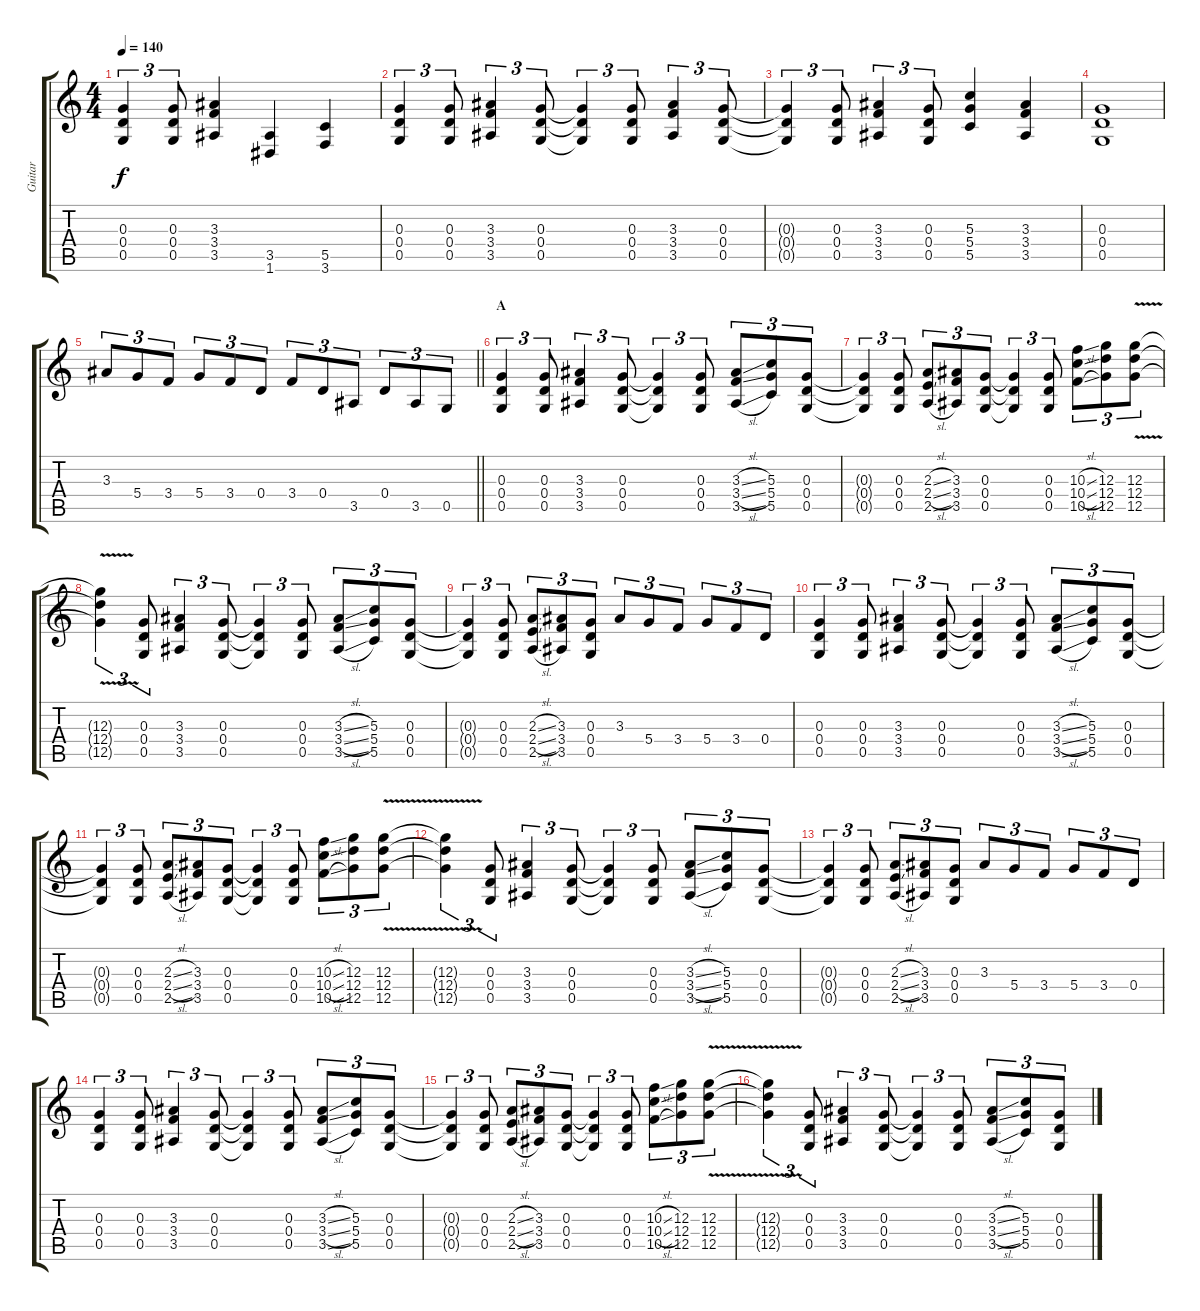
\track ("Guitar" "Guitar") {instrument distortionguitar}
\staff {score tabs}
\tuning (E4 B3 G3 D3 G2 D2) {hide}
\ts (4 4)
\tempo 140
\clef g2
\ks c
(0.3{t} 0.4{t} 0.5{t}).4{tu (3 2) dy f} (0.3 0.4 0.5).8{tu (3 2)} (3.3 3.4 3.5).4 (3.5 1.6).4 (5.5 3.6).4 |
(0.3 0.4 0.5).4{tu (3 2)} (0.3 0.4 0.5).8{tu (3 2)} (3.3 3.4 3.5).4{tu (3 2)} (0.3 0.4 0.5).8{tu (3 2)} (0.3{t} 0.4{t} 0.5{t}).4{tu (3 2)} (0.3 0.4 0.5).8{tu (3 2)} (3.3 3.4 3.5).4{tu (3 2)} (0.3 0.4 0.5).8{tu (3 2)} |
(0.3{t} 0.4{t} 0.5{t}).4{tu (3 2)} (0.3 0.4 0.5).8{tu (3 2)} (3.3 3.4 3.5).4{tu (3 2)} (0.3 0.4 0.5).8{tu (3 2)} (5.3 5.4 5.5).4 (3.3 3.4 3.5).4 |
(0.3 0.4 0.5).1 |
\barLineRight lightlight
3.3.8{tu (3 2)} 5.4.8{tu (3 2)} 3.4.8{tu (3 2)} 5.4.8{tu (3 2)} 3.4.8{tu (3 2)} 0.4.8{tu (3 2)} 3.4.8{tu (3 2)} 0.4.8{tu (3 2)} 3.5.8{tu (3 2)} 0.4.8{tu (3 2)} 3.5.8{tu (3 2)} 0.5.8{tu (3 2)} |
\section ("" "A")
(0.3 0.4 0.5).4{tu (3 2) instrument distortionguitar} (0.3 0.4 0.5).8{tu (3 2)} (3.3 3.4 3.5).4{tu (3 2)} (0.3 0.4 0.5).8{tu (3 2)} (0.3{t} 0.4{t} 0.5{t}).4{tu (3 2)} (0.3 0.4 0.5).8{tu (3 2)} (3.3{sl} 3.4{sl} 3.5{sl}).8{tu (3 2)} (5.3 5.4 5.5).8{tu (3 2)} (0.3 0.4 0.5).8{tu (3 2)} |
(0.3{t} 0.4{t} 0.5{t}).4{tu (3 2)} (0.3 0.4 0.5).8{tu (3 2)} (2.3{sl} 2.4{sl} 2.5{sl}).8{tu (3 2)} (3.3 3.4 3.5).8{tu (3 2)} (0.3 0.4 0.5).8{tu (3 2)} (0.3{t} 0.4{t} 0.5{t}).4{tu (3 2)} (0.3 0.4 0.5).8{tu (3 2)} (10.3{sl} 10.4{sl} 10.5{sl}).8{tu (3 2)} (12.3 12.4 12.5).8{tu (3 2)} (12.3{v} 12.4{v} 12.5{v}).8{tu (3 2)} |
(12.3{t} 12.4{t} 12.5{t}).4{tu (3 2)} (0.3 0.4 0.5).8{tu (3 2)} (3.3 3.4 3.5).4{tu (3 2)} (0.3 0.4 0.5).8{tu (3 2)} (0.3{t} 0.4{t} 0.5{t}).4{tu (3 2)} (0.3 0.4 0.5).8{tu (3 2)} (3.3{sl} 3.4{sl} 3.5{sl}).8{tu (3 2)} (5.3 5.4 5.5).8{tu (3 2)} (0.3 0.4 0.5).8{tu (3 2)} |
(0.3{t} 0.4{t} 0.5{t}).4{tu (3 2)} (0.3 0.4 0.5).8{tu (3 2)} (2.3{sl} 2.4{sl} 2.5{sl}).8{tu (3 2)} (3.3 3.4 3.5).8{tu (3 2)} (0.3 0.4 0.5).8{tu (3 2)} 3.3.8{tu (3 2)} 5.4.8{tu (3 2)} 3.4.8{tu (3 2)} 5.4.8{tu (3 2)} 3.4.8{tu (3 2)} 0.4.8{tu (3 2)} |
(0.3 0.4 0.5).4{tu (3 2) instrument distortionguitar} (0.3 0.4 0.5).8{tu (3 2)} (3.3 3.4 3.5).4{tu (3 2)} (0.3 0.4 0.5).8{tu (3 2)} (0.3{t} 0.4{t} 0.5{t}).4{tu (3 2)} (0.3 0.4 0.5).8{tu (3 2)} (3.3{sl} 3.4{sl} 3.5{sl}).8{tu (3 2)} (5.3 5.4 5.5).8{tu (3 2)} (0.3 0.4 0.5).8{tu (3 2)} |
(0.3{t} 0.4{t} 0.5{t}).4{tu (3 2)} (0.3 0.4 0.5).8{tu (3 2)} (2.3{sl} 2.4{sl} 2.5{sl}).8{tu (3 2)} (3.3 3.4 3.5).8{tu (3 2)} (0.3 0.4 0.5).8{tu (3 2)} (0.3{t} 0.4{t} 0.5{t}).4{tu (3 2)} (0.3 0.4 0.5).8{tu (3 2)} (10.3{sl} 10.4{sl} 10.5{sl}).8{tu (3 2)} (12.3 12.4 12.5).8{tu (3 2)} (12.3{v} 12.4{v} 12.5{v}).8{tu (3 2)} |
(12.3{t} 12.4{t} 12.5{t}).4{tu (3 2)} (0.3 0.4 0.5).8{tu (3 2)} (3.3 3.4 3.5).4{tu (3 2)} (0.3 0.4 0.5).8{tu (3 2)} (0.3{t} 0.4{t} 0.5{t}).4{tu (3 2)} (0.3 0.4 0.5).8{tu (3 2)} (3.3{sl} 3.4{sl} 3.5{sl}).8{tu (3 2)} (5.3 5.4 5.5).8{tu (3 2)} (0.3 0.4 0.5).8{tu (3 2)} |
(0.3{t} 0.4{t} 0.5{t}).4{tu (3 2)} (0.3 0.4 0.5).8{tu (3 2)} (2.3{sl} 2.4{sl} 2.5{sl}).8{tu (3 2)} (3.3 3.4 3.5).8{tu (3 2)} (0.3 0.4 0.5).8{tu (3 2)} 3.3.8{tu (3 2)} 5.4.8{tu (3 2)} 3.4.8{tu (3 2)} 5.4.8{tu (3 2)} 3.4.8{tu (3 2)} 0.4.8{tu (3 2)} |
(0.3 0.4 0.5).4{tu (3 2) instrument distortionguitar} (0.3 0.4 0.5).8{tu (3 2)} (3.3 3.4 3.5).4{tu (3 2)} (0.3 0.4 0.5).8{tu (3 2)} (0.3{t} 0.4{t} 0.5{t}).4{tu (3 2)} (0.3 0.4 0.5).8{tu (3 2)} (3.3{sl} 3.4{sl} 3.5{sl}).8{tu (3 2)} (5.3 5.4 5.5).8{tu (3 2)} (0.3 0.4 0.5).8{tu (3 2)} |
(0.3{t} 0.4{t} 0.5{t}).4{tu (3 2)} (0.3 0.4 0.5).8{tu (3 2)} (2.3{sl} 2.4{sl} 2.5{sl}).8{tu (3 2)} (3.3 3.4 3.5).8{tu (3 2)} (0.3 0.4 0.5).8{tu (3 2)} (0.3{t} 0.4{t} 0.5{t}).4{tu (3 2)} (0.3 0.4 0.5).8{tu (3 2)} (10.3{sl} 10.4{sl} 10.5{sl}).8{tu (3 2)} (12.3 12.4 12.5).8{tu (3 2)} (12.3{v} 12.4{v} 12.5{v}).8{tu (3 2)} |
(12.3{t} 12.4{t} 12.5{t}).4{tu (3 2)} (0.3 0.4 0.5).8{tu (3 2)} (3.3 3.4 3.5).4{tu (3 2)} (0.3 0.4 0.5).8{tu (3 2)} (0.3{t} 0.4{t} 0.5{t}).4{tu (3 2)} (0.3 0.4 0.5).8{tu (3 2)} (3.3{sl} 3.4{sl} 3.5{sl}).8{tu (3 2)} (5.3 5.4 5.5).8{tu (3 2)} (0.3 0.4 0.5).8{tu (3 2)}
